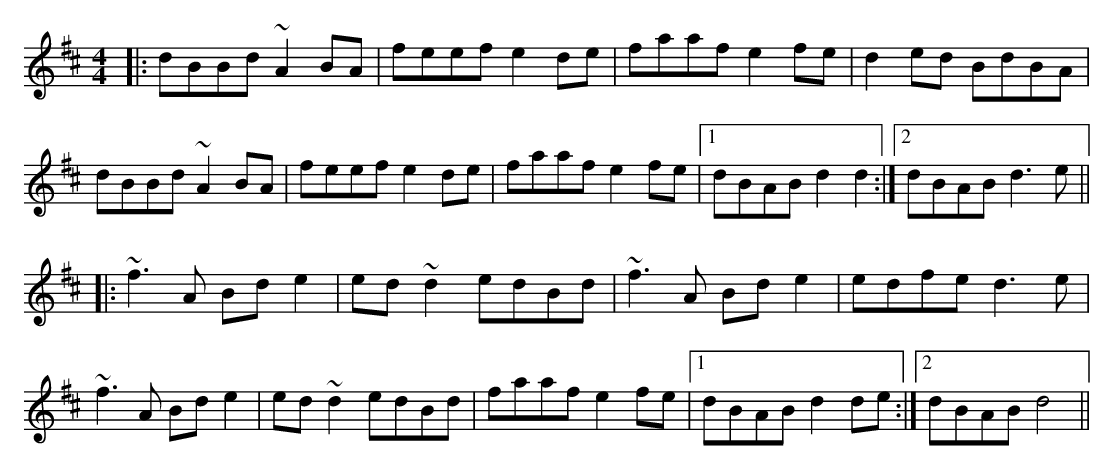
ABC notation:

X:1
M:4/4
K:D
|:dBBd ~A2BA|feef e2de|faaf e2fe|d2ed BdBA|
dBBd ~A2BA|feef e2de|faaf e2fe|1 dBAB d2d2:|2 dBAB d3e||
|:~f3A Bde2|ed~d2 edBd|~f3A Bde2|edfe d3e|
~f3A Bde2|ed~d2 edBd|faaf e2fe|1 dBAB d2de:|2 dBAB d4||
